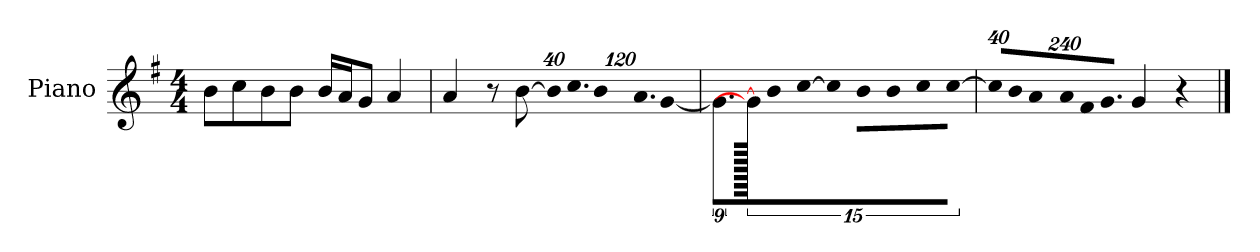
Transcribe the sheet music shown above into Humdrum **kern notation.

**kern
*part1
*staff1
*I"Piano
*I'P-no
*clefG2
*k[f#]
*M4/4
*MM90
=1
8b\L
8cc\
8b\
8b\J
16b/LL
16a/J
8g/J
4a/
=2
4a/
8r
[8b\
*Xbrackettup
!LO:N:vis=32
640%23b/KLL]
!LO:N:vis=16.
960%103cc/J
!LO:N:vis=8
960%137b/
!LO:N:vis=16.
960%103a/L
[384%41g/J
=3
*brackettup
9.g/L]
1920g/_
!LO:N:vis=8
640%71b/
!LO:N:vis=16
[1920%107cc/Jk
!LO:N:vis=4
1920%427cc\]
!LO:N:vis=8
640%71b\L
!LO:N:vis=8
640%71b\
!LO:N:vis=8
640%71cc\
!LO:N:vis=8
[640%71cc\J
=4
*Xbrackettup
!LO:N:vis=32
640%23cc/KLL]
!LO:N:vis=16
1920%137b/
!LO:N:vis=32
640%23a/K
!LO:N:vis=16
1920%137a/
!LO:N:vis=16
1920%137f#/J
!LO:N:vis=8.
640%137g/J
4g/
4r
==
*-
